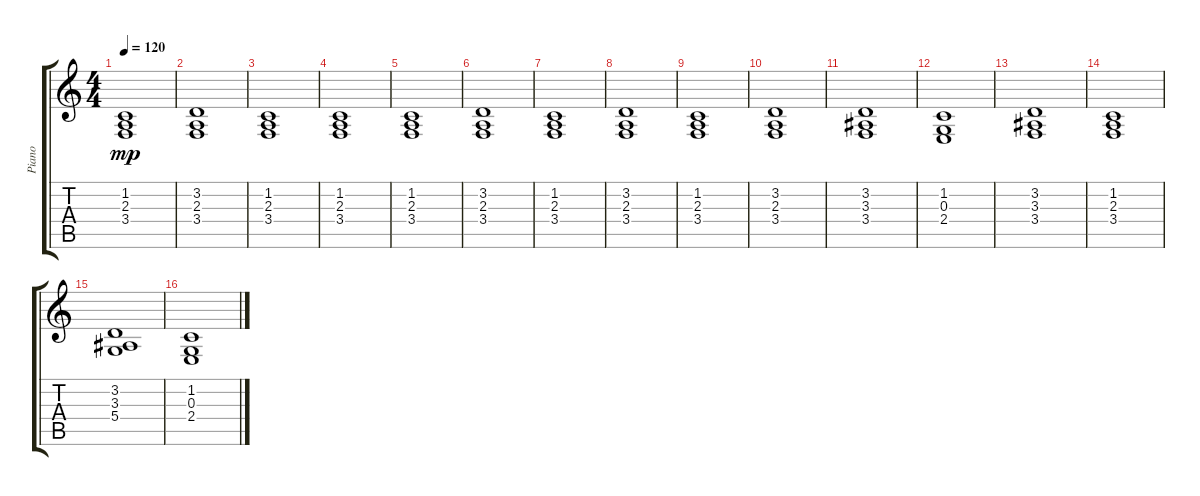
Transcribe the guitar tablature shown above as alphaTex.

\track ("Piano" "Piano") {instrument electricpiano2}
\staff {score tabs}
\tuning (E4 B3 G3 D3 A2 E2) {hide}
\ts (4 4)
\tempo 120
\clef g2
\ks c
(1.2 2.3 3.4).1{dy mp instrument electricpiano2} |
(3.2 2.3 3.4).1 |
(1.2 2.3 3.4).1 |
(1.2 2.3 3.4).1 |
(1.2 2.3 3.4).1 |
(3.2 2.3 3.4).1 |
(1.2 2.3 3.4).1 |
(3.2 2.3 3.4).1 |
(1.2 2.3 3.4).1 |
(3.2 2.3 3.4).1 |
(3.2 3.3 3.4).1 |
(1.2 0.3 2.4).1 |
(3.2 3.3 3.4).1 |
(1.2 2.3 3.4).1 |
(3.2 3.3 5.4).1 |
(1.2 0.3 2.4).1
